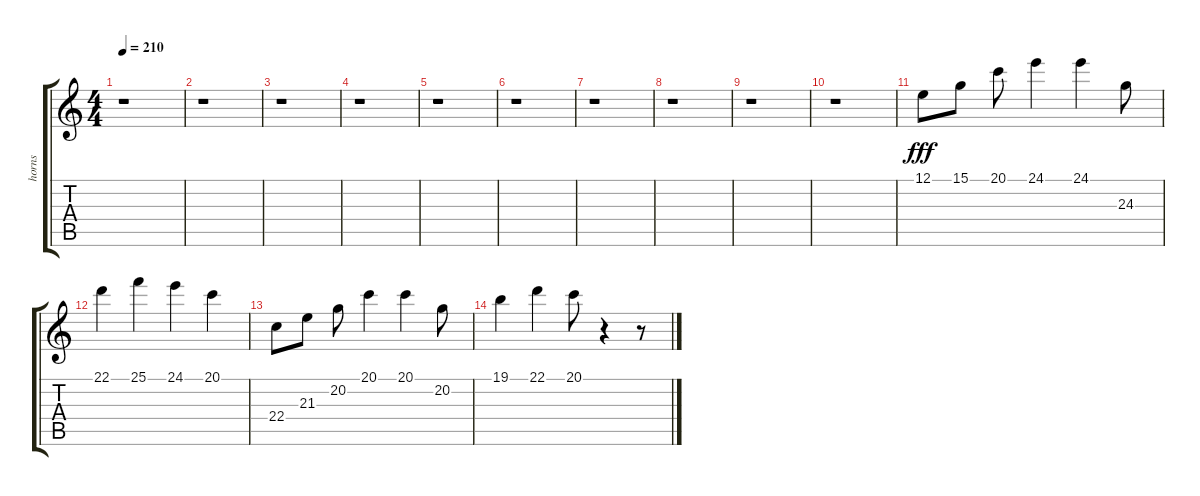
\track ("horns               " "horns     ") {instrument frenchhorn}
\staff {score tabs}
\tuning (E4 B3 G3 D3 A2 E2) {hide}
\ts (4 4)
\tempo 210
\clef g2
\ks c
r.1{dy fff} |
r.1 |
r.1 |
r.1 |
r.1 |
r.1 |
r.1 |
r.1 |
r.1 |
r.1 |
12.1.8 15.1.8 20.1.8 24.1.4 24.1.4 24.3.8 |
22.1.4 25.1.4 24.1.4 20.1.4 |
22.4.8 21.3.8 20.2.8 20.1.4 20.1.4 20.2.8 |
19.1.4 22.1.4 20.1.8 r.4 r.8
